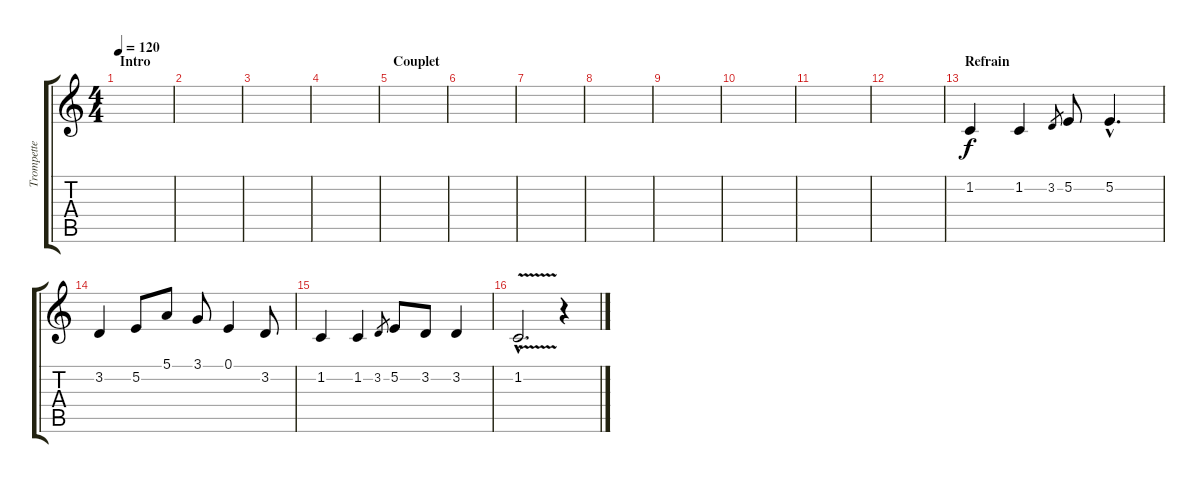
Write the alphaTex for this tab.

\track ("Trompette" "Trompette") {instrument trumpet}
\staff {score tabs}
\tuning (E4 B3 G3 D3 A2 E2) {hide}
\ts (4 4)
\section ("" "Intro")
\tempo 120
\clef g2
\ks c
|
|
|
|
\section ("" "Couplet")
|
|
|
|
|
|
|
|
\section ("" "Refrain")
1.2.4 1.2.4 3.2.8{gr} 5.2.8 5.2{hac}.4{d} |
3.2.4 5.2.8 5.1.8 3.1.8 0.1.4 3.2.8 |
1.2.4 1.2.4 3.2.8{gr} 5.2.8 3.2.8 3.2.4 |
1.2{v hac}.2{d} r.4
